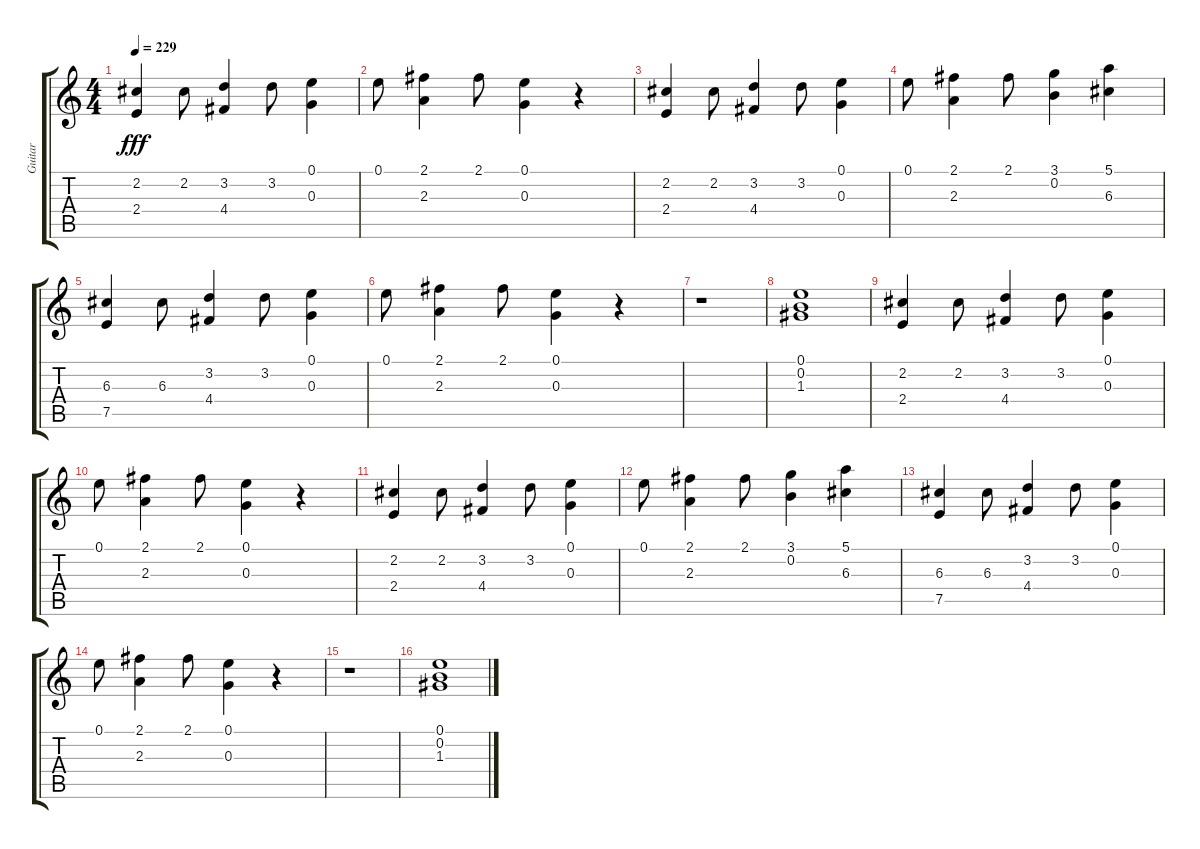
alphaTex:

\track ("Guitar" "Guitar") {instrument distortionguitar}
\staff {score tabs}
\tuning (E4 B3 G3 D3 A2 E2) {hide}
\ts (4 4)
\tempo 229
\clef g2
\ks c
(2.2 2.4).4{dy fff} 2.2.8 (3.2 4.4).4 3.2.8 (0.1 0.3).4 |
0.1.8 (2.1 2.3).4 2.1.8 (0.1 0.3).4 r.4 |
(2.2 2.4).4 2.2.8 (3.2 4.4).4 3.2.8 (0.1 0.3).4 |
0.1.8 (2.1 2.3).4 2.1.8 (3.1 0.2).4 (5.1 6.3).4 |
(6.3 7.5).4 6.3.8 (3.2 4.4).4 3.2.8 (0.1 0.3).4 |
0.1.8 (2.1 2.3).4 2.1.8 (0.1 0.3).4 r.4 |
r.1 |
(0.1 0.2 1.3).1 |
(2.2 2.4).4 2.2.8 (3.2 4.4).4 3.2.8 (0.1 0.3).4 |
0.1.8 (2.1 2.3).4 2.1.8 (0.1 0.3).4 r.4 |
(2.2 2.4).4 2.2.8 (3.2 4.4).4 3.2.8 (0.1 0.3).4 |
0.1.8 (2.1 2.3).4 2.1.8 (3.1 0.2).4 (5.1 6.3).4 |
(6.3 7.5).4 6.3.8 (3.2 4.4).4 3.2.8 (0.1 0.3).4 |
0.1.8 (2.1 2.3).4 2.1.8 (0.1 0.3).4 r.4 |
r.1 |
(0.1 0.2 1.3).1
